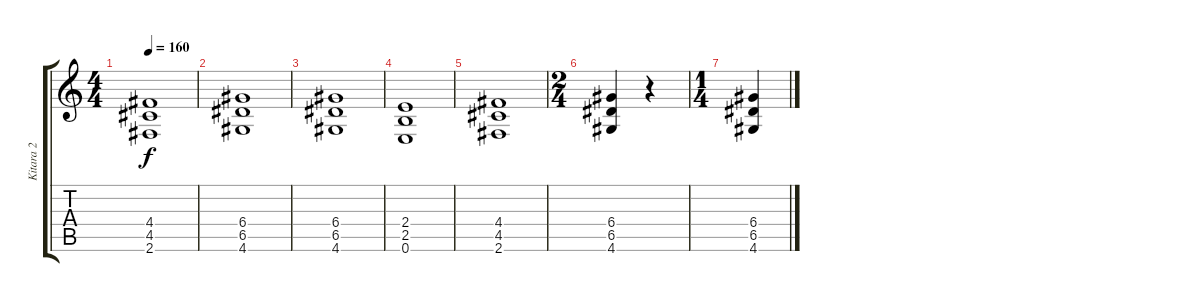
\track ("Kitara 2" "Kitara 2") {instrument distortionguitar}
\staff {score tabs}
\tuning (E4 B3 G3 D3 A2 E2) {hide}
\ts (4 4)
\tempo 160
\clef g2
\ks c
(4.4 4.5 2.6).1{dy f} |
(6.4 6.5 4.6).1 |
(6.4 6.5 4.6).1 |
(2.4 2.5 0.6).1 |
(4.4 4.5 2.6).1 |
\ts (2 4)
(6.4 6.5 4.6).4 r.4 |
\ts (1 4)
(6.4 6.5 4.6).4
